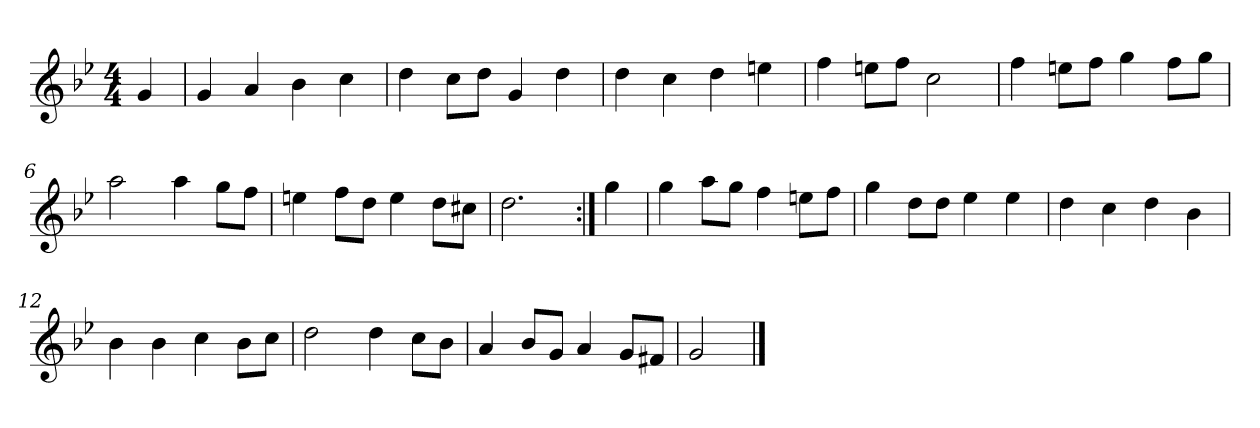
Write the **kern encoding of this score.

**kern
*part1
*staff1
*clefG2
*k[b-e-]
*g:
*M4/4
*MM120
=
4g
=1
4g
4a
4b-
4cc
=2
4dd
8cc\L
8dd\J
4g
4dd
=3
4dd
4cc
4dd
4een
=4
4ff
8een\L
8ff\J
2cc
=5
4ff
8een\L
8ff\J
4gg
8ff\L
8gg\J
=6
2aa
4aa
8gg\L
8ff\J
=7
4een
8ff\L
8dd\J
4ee
8dd\L
8cc#X\J
=8
2.dd
=:|!
4gg
=9
4gg
8aa\L
8gg\J
4ff
8een\L
8ff\J
=10
4gg
8dd\L
8dd\J
4ee-
4ee-
=11
4dd
4cc
4dd
4b-
=12
4b-
4b-
4cc
8b-\L
8cc\J
=13
2dd
4dd
8cc\L
8b-\J
=14
4a
8b-/L
8g/J
4a
8g/L
8f#X/J
=15
2g
==
*-
